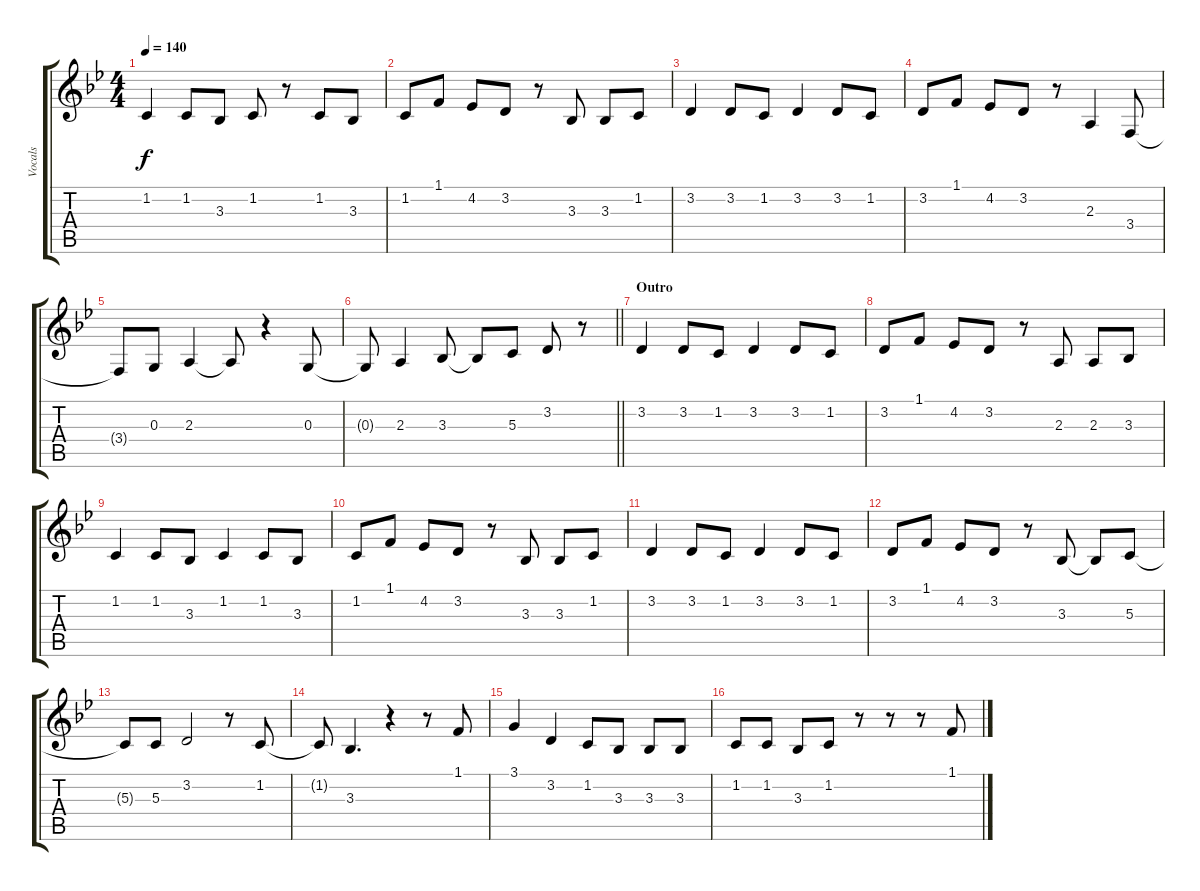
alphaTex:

\track ("Vocals" "Vocals") {instrument altosax}
\staff {score tabs}
\tuning (E4 B3 G3 D3 A2 E2) {hide}
\ts (4 4)
\tempo 140
\clef g2
\ks bb
1.2.4{dy f} 1.2.8 3.3.8 1.2.8 r.8 1.2.8 3.3.8 |
1.2.8 1.1.8 4.2.8 3.2.8 r.8 3.3.8 3.3.8 1.2.8 |
3.2.4 3.2.8 1.2.8 3.2.4 3.2.8 1.2.8 |
3.2.8 1.1.8 4.2.8 3.2.8 r.8 2.3.4 3.4.8 |
3.4{t}.8 0.3.8 2.3.4 2.3{t}.8 r.4 0.3.8 |
\barLineRight lightlight
0.3{t}.8 2.3.4 3.3.8 3.3{t}.8 5.3.8 3.2.8 r.8 |
\section ("" "Outro")
3.2.4 3.2.8 1.2.8 3.2.4 3.2.8 1.2.8 |
3.2.8 1.1.8 4.2.8 3.2.8 r.8 2.3.8 2.3.8 3.3.8 |
1.2.4 1.2.8 3.3.8 1.2.4 1.2.8 3.3.8 |
1.2.8 1.1.8 4.2.8 3.2.8 r.8 3.3.8 3.3.8 1.2.8 |
3.2.4 3.2.8 1.2.8 3.2.4 3.2.8 1.2.8 |
3.2.8 1.1.8 4.2.8 3.2.8 r.8 3.3.8 3.3{t}.8 5.3.8 |
5.3{t}.8 5.3.8 3.2.2 r.8 1.2.8 |
1.2{t}.8 3.3.4{d} r.4 r.8 1.1.8 |
3.1.4 3.2.4 1.2.8 3.3.8 3.3.8 3.3.8 |
1.2.8 1.2.8 3.3.8 1.2.8 r.8 r.8 r.8 1.1.8
